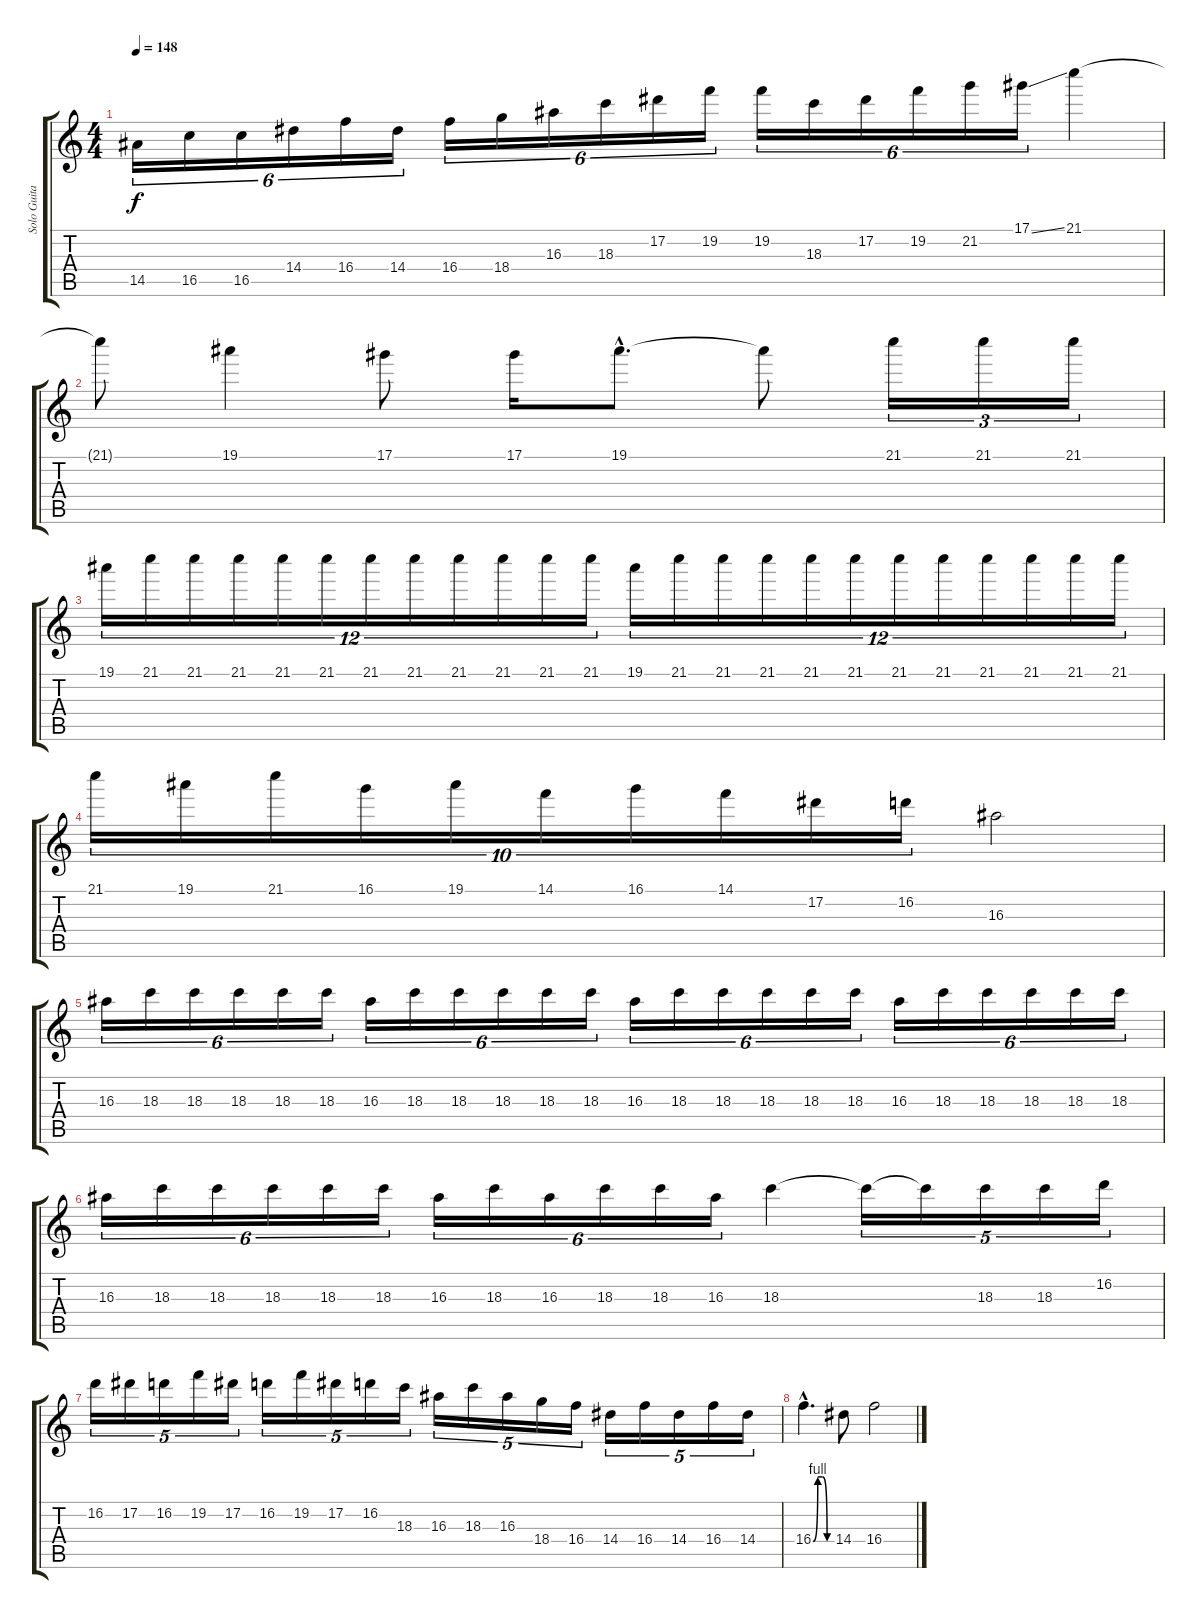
\track ("Solo Guitar 1" "Solo Guita") {instrument distortionguitar}
\staff {score tabs}
\tuning (Eb4 Bb3 Gb3 Db3 Ab2 Eb2) {hide}
\ts (4 4)
\tempo 148
\clef g2
\ks c
14.5.16{tu (6 4) dy f} 16.5.16{tu (6 4)} 16.5.16{tu (6 4)} 14.4.16{tu (6 4)} 16.4.16{tu (6 4)} 14.4.16{tu (6 4)} 16.4.16{tu (6 4)} 18.4.16{tu (6 4)} 16.3.16{tu (6 4)} 18.3.16{tu (6 4)} 17.2.16{tu (6 4)} 19.2.16{tu (6 4)} 19.2.16{tu (6 4)} 18.3.16{tu (6 4)} 17.2.16{tu (6 4)} 19.2.16{tu (6 4)} 21.2.16{tu (6 4)} 17.1{ss}.16{tu (6 4)} 21.1.4 |
21.1{t}.8 19.1.4 17.1.8 17.1.16 19.1{hac}.8{d} 19.1{t}.8 21.1.16{tu (3 2)} 21.1.16{tu (3 2)} 21.1.16{tu (3 2)} |
19.1.16{tu (12 8)} 21.1.16{tu (12 8)} 21.1.16{tu (12 8)} 21.1.16{tu (12 8)} 21.1.16{tu (12 8)} 21.1.16{tu (12 8)} 21.1.16{tu (12 8)} 21.1.16{tu (12 8)} 21.1.16{tu (12 8)} 21.1.16{tu (12 8)} 21.1.16{tu (12 8)} 21.1.16{tu (12 8)} 19.1.16{tu (12 8)} 21.1.16{tu (12 8)} 21.1.16{tu (12 8)} 21.1.16{tu (12 8)} 21.1.16{tu (12 8)} 21.1.16{tu (12 8)} 21.1.16{tu (12 8)} 21.1.16{tu (12 8)} 21.1.16{tu (12 8)} 21.1.16{tu (12 8)} 21.1.16{tu (12 8)} 21.1.16{tu (12 8)} |
21.1.16{tu (10 8)} 19.1.16{tu (10 8)} 21.1.16{tu (10 8)} 16.1.16{tu (10 8)} 19.1.16{tu (10 8)} 14.1.16{tu (10 8)} 16.1.16{tu (10 8)} 14.1.16{tu (10 8)} 17.2.16{tu (10 8)} 16.2.16{tu (10 8)} 16.3.2 |
16.3.16{tu (6 4)} 18.3.16{tu (6 4)} 18.3.16{tu (6 4)} 18.3.16{tu (6 4)} 18.3.16{tu (6 4)} 18.3.16{tu (6 4)} 16.3.16{tu (6 4)} 18.3.16{tu (6 4)} 18.3.16{tu (6 4)} 18.3.16{tu (6 4)} 18.3.16{tu (6 4)} 18.3.16{tu (6 4)} 16.3.16{tu (6 4)} 18.3.16{tu (6 4)} 18.3.16{tu (6 4)} 18.3.16{tu (6 4)} 18.3.16{tu (6 4)} 18.3.16{tu (6 4)} 16.3.16{tu (6 4)} 18.3.16{tu (6 4)} 18.3.16{tu (6 4)} 18.3.16{tu (6 4)} 18.3.16{tu (6 4)} 18.3.16{tu (6 4)} |
16.3.16{tu (6 4)} 18.3.16{tu (6 4)} 18.3.16{tu (6 4)} 18.3.16{tu (6 4)} 18.3.16{tu (6 4)} 18.3.16{tu (6 4)} 16.3.16{tu (6 4)} 18.3.16{tu (6 4)} 16.3.16{tu (6 4)} 18.3.16{tu (6 4)} 18.3.16{tu (6 4)} 16.3.16{tu (6 4)} 18.3.4 18.3{t}.16{tu (5 4)} 18.3{t}.16{tu (5 4)} 18.3.16{tu (5 4)} 18.3.16{tu (5 4)} 16.2.16{tu (5 4)} |
16.2.16{tu (5 4)} 17.2.16{tu (5 4)} 16.2.16{tu (5 4)} 19.2.16{tu (5 4)} 17.2.16{tu (5 4)} 16.2.16{tu (5 4)} 19.2.16{tu (5 4)} 17.2.16{tu (5 4)} 16.2.16{tu (5 4)} 18.3.16{tu (5 4)} 16.3.16{tu (5 4)} 18.3.16{tu (5 4)} 16.3.16{tu (5 4)} 18.4.16{tu (5 4)} 16.4.16{tu (5 4)} 14.4.16{tu (5 4)} 16.4.16{tu (5 4)} 14.4.16{tu (5 4)} 16.4.16{tu (5 4)} 14.4.16{tu (5 4)} |
16.4{be (custom 0 0 15 4 30 4 45 0 60 0) hac}.4{d} 14.4.8 16.4.2
